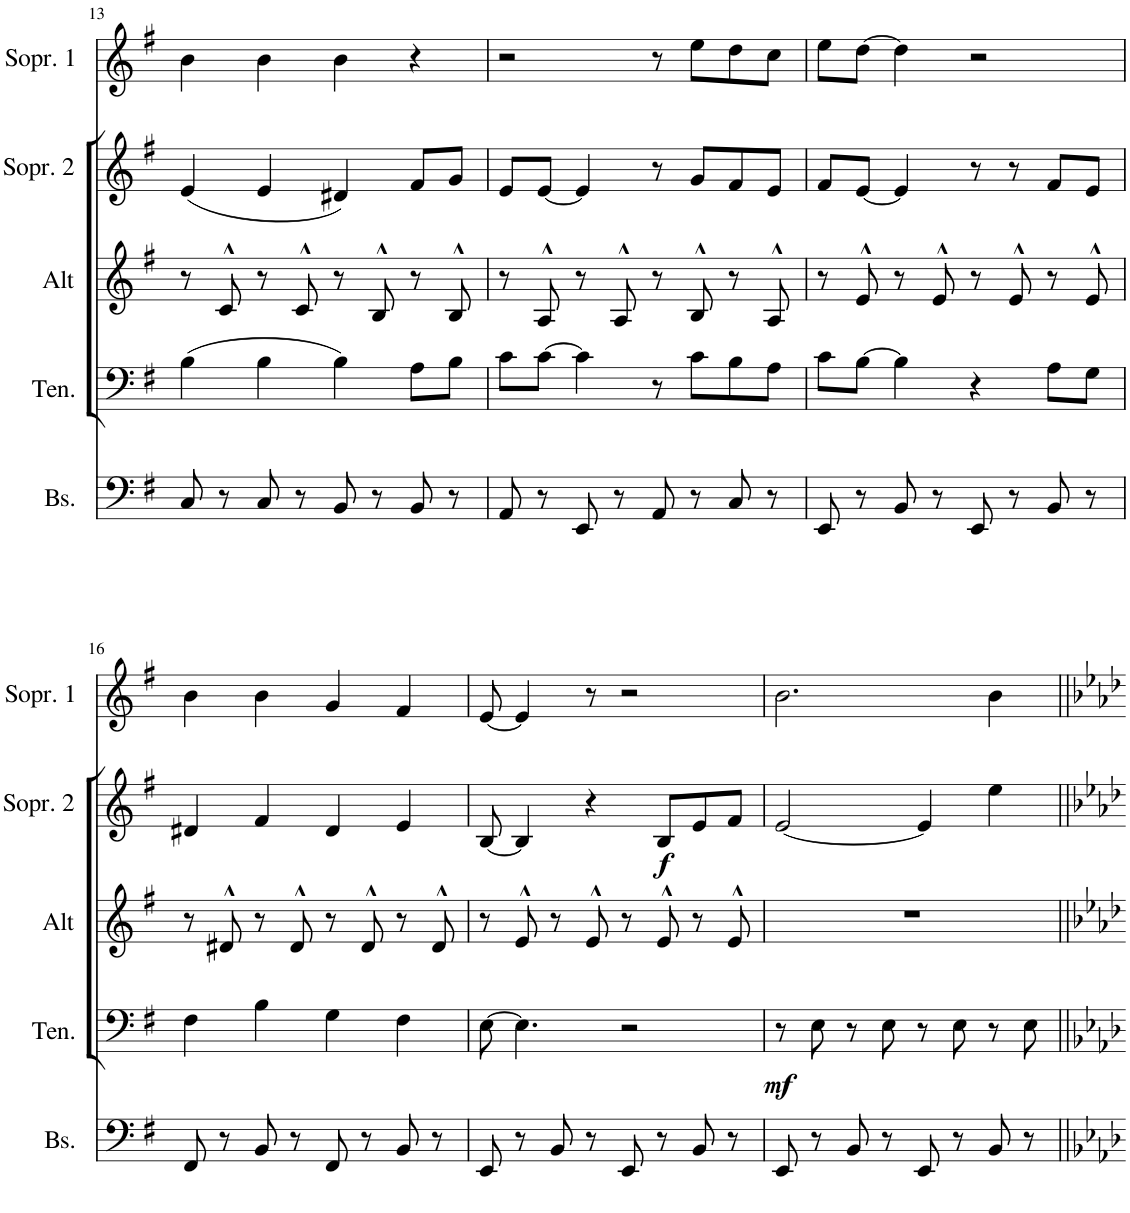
**kern	**kern	**dynam	**kern	**kern	**dynam	**kern
*part5	*part4	*part4	*part3	*part2	*part2	*part1
*staff5	*staff4	*staff4	*staff3	*staff2	*staff2	*staff1
*I"Bass (Pos, Kb, Tuba, Fag. usw.)	*I"Tenor (Pos, Ten.-Sax., Fag. usw.)	*	*I"Alt (Hrn, Ten.-Sax, Alt-Sax, Fag. usw.)	*I"Sopran 2 (Trp, Klar, Alt-Sax usw.)	*	*I"Sopran 1 (Fl, Ob, Klar usw.)
*I'Bs.	*I'Ten.	*	*I'Alt	*I'Sopr. 2	*	*I'Sopr. 1
!!LO:PB:g=z
*clefF4	*clefF4	*	*clefG2	*clefG2	*	*clefG2
*	*	*	*ITrd4c7	*ITrd1c2	*	*ITrd1c2
*k[f#]	*k[f#]	*	*k[f#]	*k[f#]	*	*k[f#]
*M4/4	*M4/4	*	*M4/4	*M4/4	*	*M4/4
=13	=13	=13	=13	=13	=13	=13
8C/	(4B\	.	8r	(4e/	.	4b\
8r	.	.	8c^^/	.	.	.
8C/	4B\	.	8r	4e/	.	4b\
8r	.	.	8c^^/	.	.	.
8BB/	4B\)	.	8r	4d#X/)	.	4b\
8r	.	.	8B^^/	.	.	.
8BB/	8A\L	.	8r	8f#/L	.	4r
8r	8B\J	.	8B^^/	8g/J	.	.
=14	=14	=14	=14	=14	=14	=14
8AA/	8c\L	.	8r	8e/L	.	2r
8r	[8c\J	.	8A^^/	[8e/J	.	.
8EE/	4c\]	.	8r	4e/]	.	.
8r	.	.	8A^^/	.	.	.
8AA/	8r	.	8r	8r	.	8r
8r	8c\L	.	8B^^/	8g/L	.	8ee\L
8C/	8B\	.	8r	8f#/	.	8dd\
8r	8A\J	.	8A^^/	8e/J	.	8cc\J
=15	=15	=15	=15	=15	=15	=15
8EE/	8c\L	.	8r	8f#/L	.	8ee\L
8r	[8B\J	.	8e^^/	[8e/J	.	[8dd\J
8BB/	4B\]	.	8r	4e/]	.	4dd\]
8r	.	.	8e^^/	.	.	.
8EE/	4r	.	8r	8r	.	2r
8r	.	.	8e^^/	8r	.	.
8BB/	8A\L	.	8r	8f#/L	.	.
8r	8G\J	.	8e^^/	8e/J	.	.
!!LO:LB:g=z
=16	=16	=16	=16	=16	=16	=16
8FF#/	4F#\	.	8r	4d#X/	.	4b\
8r	.	.	8d#X^^/	.	.	.
8BB/	4B\	.	8r	4f#/	.	4b\
8r	.	.	8d#^^/	.	.	.
8FF#/	4G\	.	8r	4d#/	.	4g/
8r	.	.	8d#^^/	.	.	.
8BB/	4F#\	.	8r	4e/	.	4f#/
8r	.	.	8d#^^/	.	.	.
=17	=17	=17	=17	=17	=17	=17
8EE/	[8E\	.	8r	[8B/	.	[8e/
8r	4.E\]	.	8e^^/	4B/]	.	4e/]
8BB/	.	.	8r	.	.	.
8r	.	.	8e^^/	4r	.	8r
8EE/	2r	.	8r	.	.	2r
!	!	!	!	!	!LO:DY:b	!
8r	.	.	8e^^/	8B/L	f	.
8BB/	.	.	8r	8e/	.	.
8r	.	.	8e^^/	8f#/J	.	.
=18	=18	=18	=18	=18	=18	=18
!	!	!LO:DY:b	!	!	!	!
8EE/	8r	mf	1r	[2e/	.	2.b\
8r	8E\	.	.	.	.	.
8BB/	8r	.	.	.	.	.
8r	8E\	.	.	.	.	.
8EE/	8r	.	.	4e/]	.	.
8r	8E\	.	.	.	.	.
8BB/	8r	.	.	4ee\	.	4b\
8r	8E\	.	.	.	.	.
=||	=||	=||	=||	=||	=||	=||
*-	*-	*-	*-	*-	*-	*-
